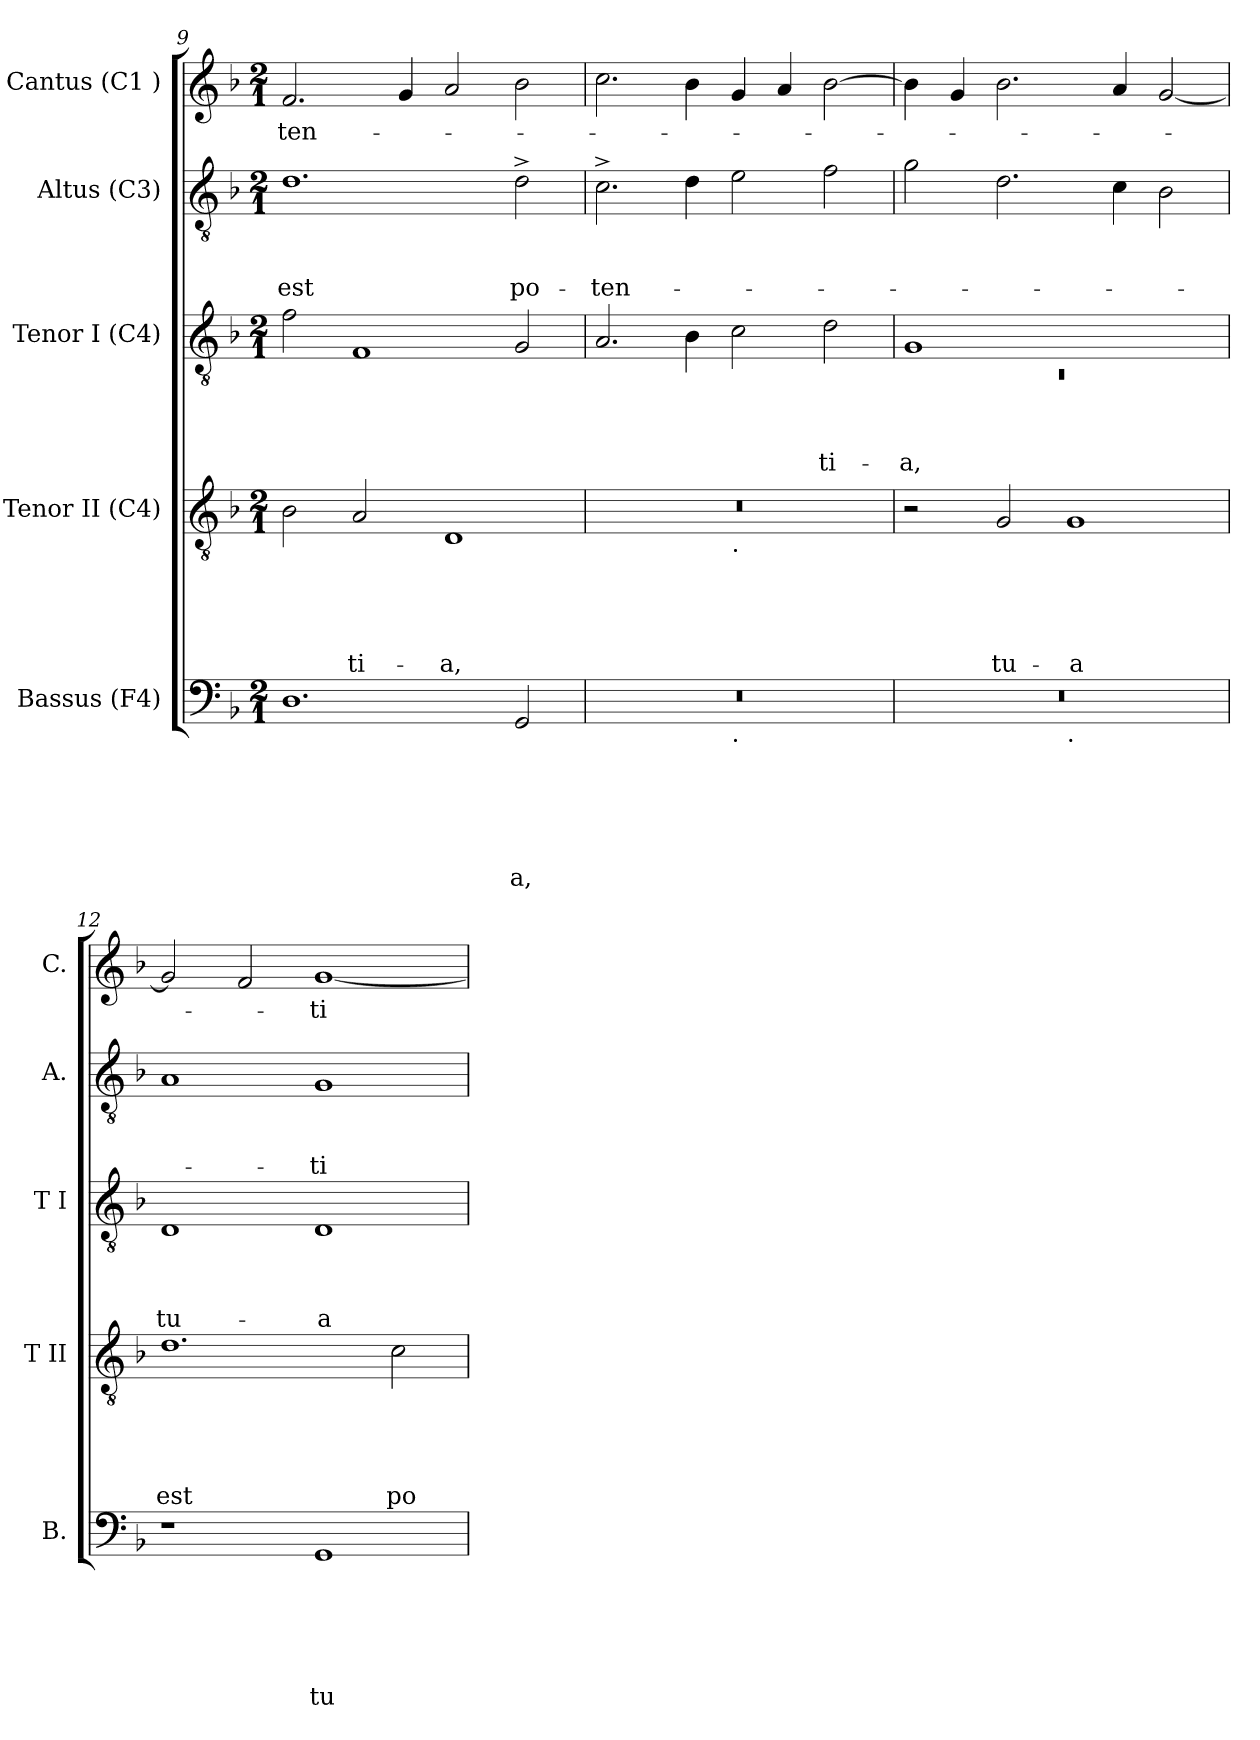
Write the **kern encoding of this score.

**kern	**text	**text	**text	**text	**text	**text	**kern	**text	**text	**text	**text	**text	**kern	**text	**text	**text	**text	**kern	**text	**text	**text	**kern	**text
*part5	*part5	*part5	*part5	*part5	*part5	*part5	*part4	*part4	*part4	*part4	*part4	*part4	*part3	*part3	*part3	*part3	*part3	*part2	*part2	*part2	*part2	*part1	*part1
*staff5	*staff5	*staff5	*staff5	*staff5	*staff5	*staff5	*staff4	*staff4	*staff4	*staff4	*staff4	*staff4	*staff3	*staff3	*staff3	*staff3	*staff3	*staff2	*staff2	*staff2	*staff2	*staff1	*staff1
*I"Bassus (F4)	*	*	*	*	*	*	*I"Tenor II (C4)	*	*	*	*	*	*I"Tenor I (C4)	*	*	*	*	*I"Altus (C3)	*	*	*	*I"Cantus (C1 )	*
*I'B.	*	*	*	*	*	*	*I'T II	*	*	*	*	*	*I'T I	*	*	*	*	*I'A.	*	*	*	*I'C.	*
!!LO:PB:g=z
*clefF4	*	*	*	*	*	*	*clefGv2	*	*	*	*	*	*clefGv2	*	*	*	*	*clefGv2	*	*	*	*clefG2	*
*k[b-]	*	*	*	*	*	*	*k[b-]	*	*	*	*	*	*k[b-]	*	*	*	*	*k[b-]	*	*	*	*k[b-]	*
*F:	*	*	*	*	*	*	*F:	*	*	*	*	*	*F:	*	*	*	*	*F:	*	*	*	*F:	*
*M2/1	*	*	*	*	*	*	*M2/1	*	*	*	*	*	*M2/1	*	*	*	*	*M2/1	*	*	*	*M2/1	*
=9	=9	=9	=9	=9	=9	=9	=9	=9	=9	=9	=9	=9	=9	=9	=9	=9	=9	=9	=9	=9	=9	=9	=9
!	!	!	!	!	!	!	!	!	!	!	!	!	!	!	!	!	!	!	!	!	!LO:LY:b	!	!LO:LY:b
1.D	.	.	.	.	.	.	2B-\	.	.	.	.	.	2f\	.	.	.	.	1.d	.	.	est	2.f/	-ten-
!	!	!	!	!	!	!	!	!	!	!	!	!LO:LY:b	!	!	!	!	!	!	!	!	!	!	!
.	.	.	.	.	.	.	2A/	.	.	.	.	-ti-	1F	.	.	.	.	.	.	.	.	.	.
.	.	.	.	.	.	.	.	.	.	.	.	.	.	.	.	.	.	.	.	.	.	4g/	.
!	!	!	!	!	!	!	!	!	!	!	!	!LO:LY:b	!	!	!	!	!	!	!	!	!	!	!
.	.	.	.	.	.	.	1D	.	.	.	.	-a,	.	.	.	.	.	.	.	.	.	2a/	.
!	!	!	!	!	!	!LO:LY:b	!	!	!	!	!	!	!	!	!	!	!	!	!	!	!LO:LY:b	!	!
2GG/	.	.	.	.	.	-a,	.	.	.	.	.	.	2G/	.	.	.	.	2d^>\	.	.	po-	2b-\	.
=10	=10	=10	=10	=10	=10	=10	=10	=10	=10	=10	=10	=10	=10	=10	=10	=10	=10	=10	=10	=10	=10	=10	=10
!	!	!	!	!	!	!	!	!	!	!	!	!	!	!	!	!	!	!	!	!	!LO:LY:b	!	!
*^	*	*	*	*	*	*	*^	*	*	*	*	*	*	*	*	*	*	*	*	*	*	*	*
0r	1ryy	.	.	.	.	.	.	0r	1ryy	.	.	.	.	.	2.A/	.	.	.	.	2.c^>\	.	.	-ten-	2.cc\	.
.	.	.	.	.	.	.	.	.	.	.	.	.	.	.	4B-\	.	.	.	.	4d\	.	.	.	4b-\	.
!	!	!	!	!	!	!	!	!	!LO:TX:b:t=.	!	!	!	!	!	!	!	!	!	!	!	!	!	!	!	!
!	!LO:TX:b:t=.	!	!	!	!	!	!	!	!	!	!	!	!	!	!	!	!	!	!	!	!	!	!	!	!
.	1ryy	.	.	.	.	.	.	.	1ryy	.	.	.	.	.	2c\	.	.	.	.	2e\	.	.	.	4g/	.
.	.	.	.	.	.	.	.	.	.	.	.	.	.	.	.	.	.	.	.	.	.	.	.	4a/	.
!	!	!	!	!	!	!	!	!	!	!	!	!	!	!	!	!	!	!	!LO:LY:b	!	!	!	!	!	!
.	.	.	.	.	.	.	.	.	.	.	.	.	.	.	2d\	.	.	.	-ti-	2f\	.	.	.	[>2b-\	.
=11	=11	=11	=11	=11	=11	=11	=11	=11	=11	=11	=11	=11	=11	=11	=11	=11	=11	=11	=11	=11	=11	=11	=11	=11	=11
*	*	*	*	*	*	*	*	*	*	*	*	*	*	*	*^	*	*	*	*	*	*	*	*	*	*
!	!	!	!	!	!	!	!	!	!	!	!	!	!	!	!	!LO:N:vis=1	!	!	!	!LO:LY:b	!	!	!	!	!	!
*	*	*	*	*	*	*	*	*v	*v	*	*	*	*	*	*	*	*	*	*	*	*	*	*	*	*	*
0r	1ryy	.	.	.	.	.	.	2r	.	.	.	.	.	1G	0rC	.	.	.	-a,	2g\	.	.	.	4b-\]	.
.	.	.	.	.	.	.	.	.	.	.	.	.	.	.	.	.	.	.	.	.	.	.	.	4g/	.
!	!	!	!	!	!	!	!	!	!	!	!	!	!LO:LY:b	!	!	!	!	!	!	!	!	!	!	!	!
.	.	.	.	.	.	.	.	2G/	.	.	.	.	tu-	.	.	.	.	.	.	2.d\	.	.	.	2.b-\	.
!	!LO:TX:b:t=.	!	!	!	!	!	!	!	!	!	!	!	!	!	!	!	!	!	!	!	!	!	!	!	!
!	!	!	!	!	!	!	!	!	!	!	!	!	!LO:LY:b:rj	!	!	!	!	!	!	!	!	!	!	!	!
.	1ryy	.	.	.	.	.	.	1G	.	.	.	.	-a	1ryy	.	.	.	.	.	.	.	.	.	.	.
.	.	.	.	.	.	.	.	.	.	.	.	.	.	.	.	.	.	.	.	4c\	.	.	.	4a/	.
.	.	.	.	.	.	.	.	.	.	.	.	.	.	.	.	.	.	.	.	2B-\	.	.	.	[<2g/	.
*	*	*	*	*	*	*	*	*	*	*	*	*	*	*v	*v	*	*	*	*	*	*	*	*	*	*
=12	=12	=12	=12	=12	=12	=12	=12	=12	=12	=12	=12	=12	=12	=12	=12	=12	=12	=12	=12	=12	=12	=12	=12	=12
!	!	!	!	!	!	!	!	!	!	!	!	!	!LO:LY:b	!	!	!	!	!LO:LY:b	!	!	!	!	!	!
*v	*v	*	*	*	*	*	*	*	*	*	*	*	*	*	*	*	*	*	*	*	*	*	*	*
1r	.	.	.	.	.	.	1.d	.	.	.	.	est	1D	.	.	.	tu-	1A	.	.	.	2g/]	.
.	.	.	.	.	.	.	.	.	.	.	.	.	.	.	.	.	.	.	.	.	.	2f/	.
!	!	!	!	!	!	!LO:LY:b	!	!	!	!	!	!	!	!	!	!	!LO:LY:b:rj	!	!	!	!LO:LY:b	!	!LO:LY:b
1GG	.	.	.	.	.	tu-	.	.	.	.	.	.	1D	.	.	.	-a	1G	.	.	-ti-	[<1g	-ti-
!	!	!	!	!	!	!	!	!	!	!	!	!LO:LY:b	!	!	!	!	!	!	!	!	!	!	!
.	.	.	.	.	.	.	2c\	.	.	.	.	po-	.	.	.	.	.	.	.	.	.	.	.
=	=	=	=	=	=	=	=	=	=	=	=	=	=	=	=	=	=	=	=	=	=	=	=
*-	*-	*-	*-	*-	*-	*-	*-	*-	*-	*-	*-	*-	*-	*-	*-	*-	*-	*-	*-	*-	*-	*-	*-
